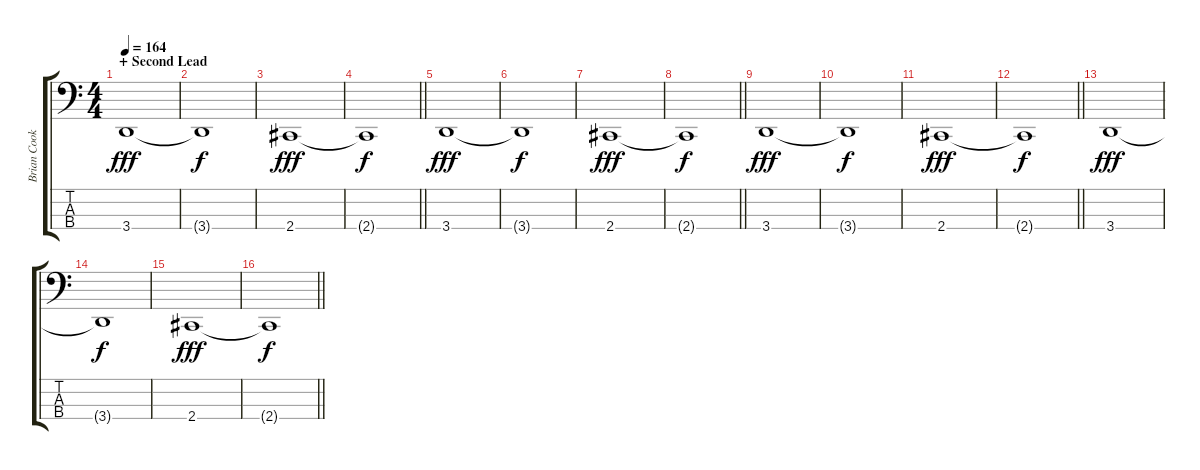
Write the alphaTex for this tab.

\track ("Brian Cook (4 String Bass)" "Brian Cook") {instrument electricbassfinger}
\staff {score tabs}
\tuning (D2 A1 E1 B0) {hide}
\ts (4 4)
\section ("" "+ Second Lead")
\tempo 164
\clef f4
\ks c
3.4.1{dy fff} |
3.4{t}.1{dy f} |
2.4.1{dy fff} |
\barLineRight lightlight
2.4{t}.1{dy f} |
\section ("" "")
3.4.1{dy fff} |
3.4{t}.1{dy f} |
2.4.1{dy fff} |
\barLineRight lightlight
2.4{t}.1{dy f} |
\section ("" "")
3.4.1{dy fff} |
3.4{t}.1{dy f} |
2.4.1{dy fff} |
\barLineRight lightlight
2.4{t}.1{dy f} |
\section ("" "")
3.4.1{dy fff} |
3.4{t}.1{dy f} |
2.4.1{dy fff} |
\barLineRight lightlight
2.4{t}.1{dy f}
